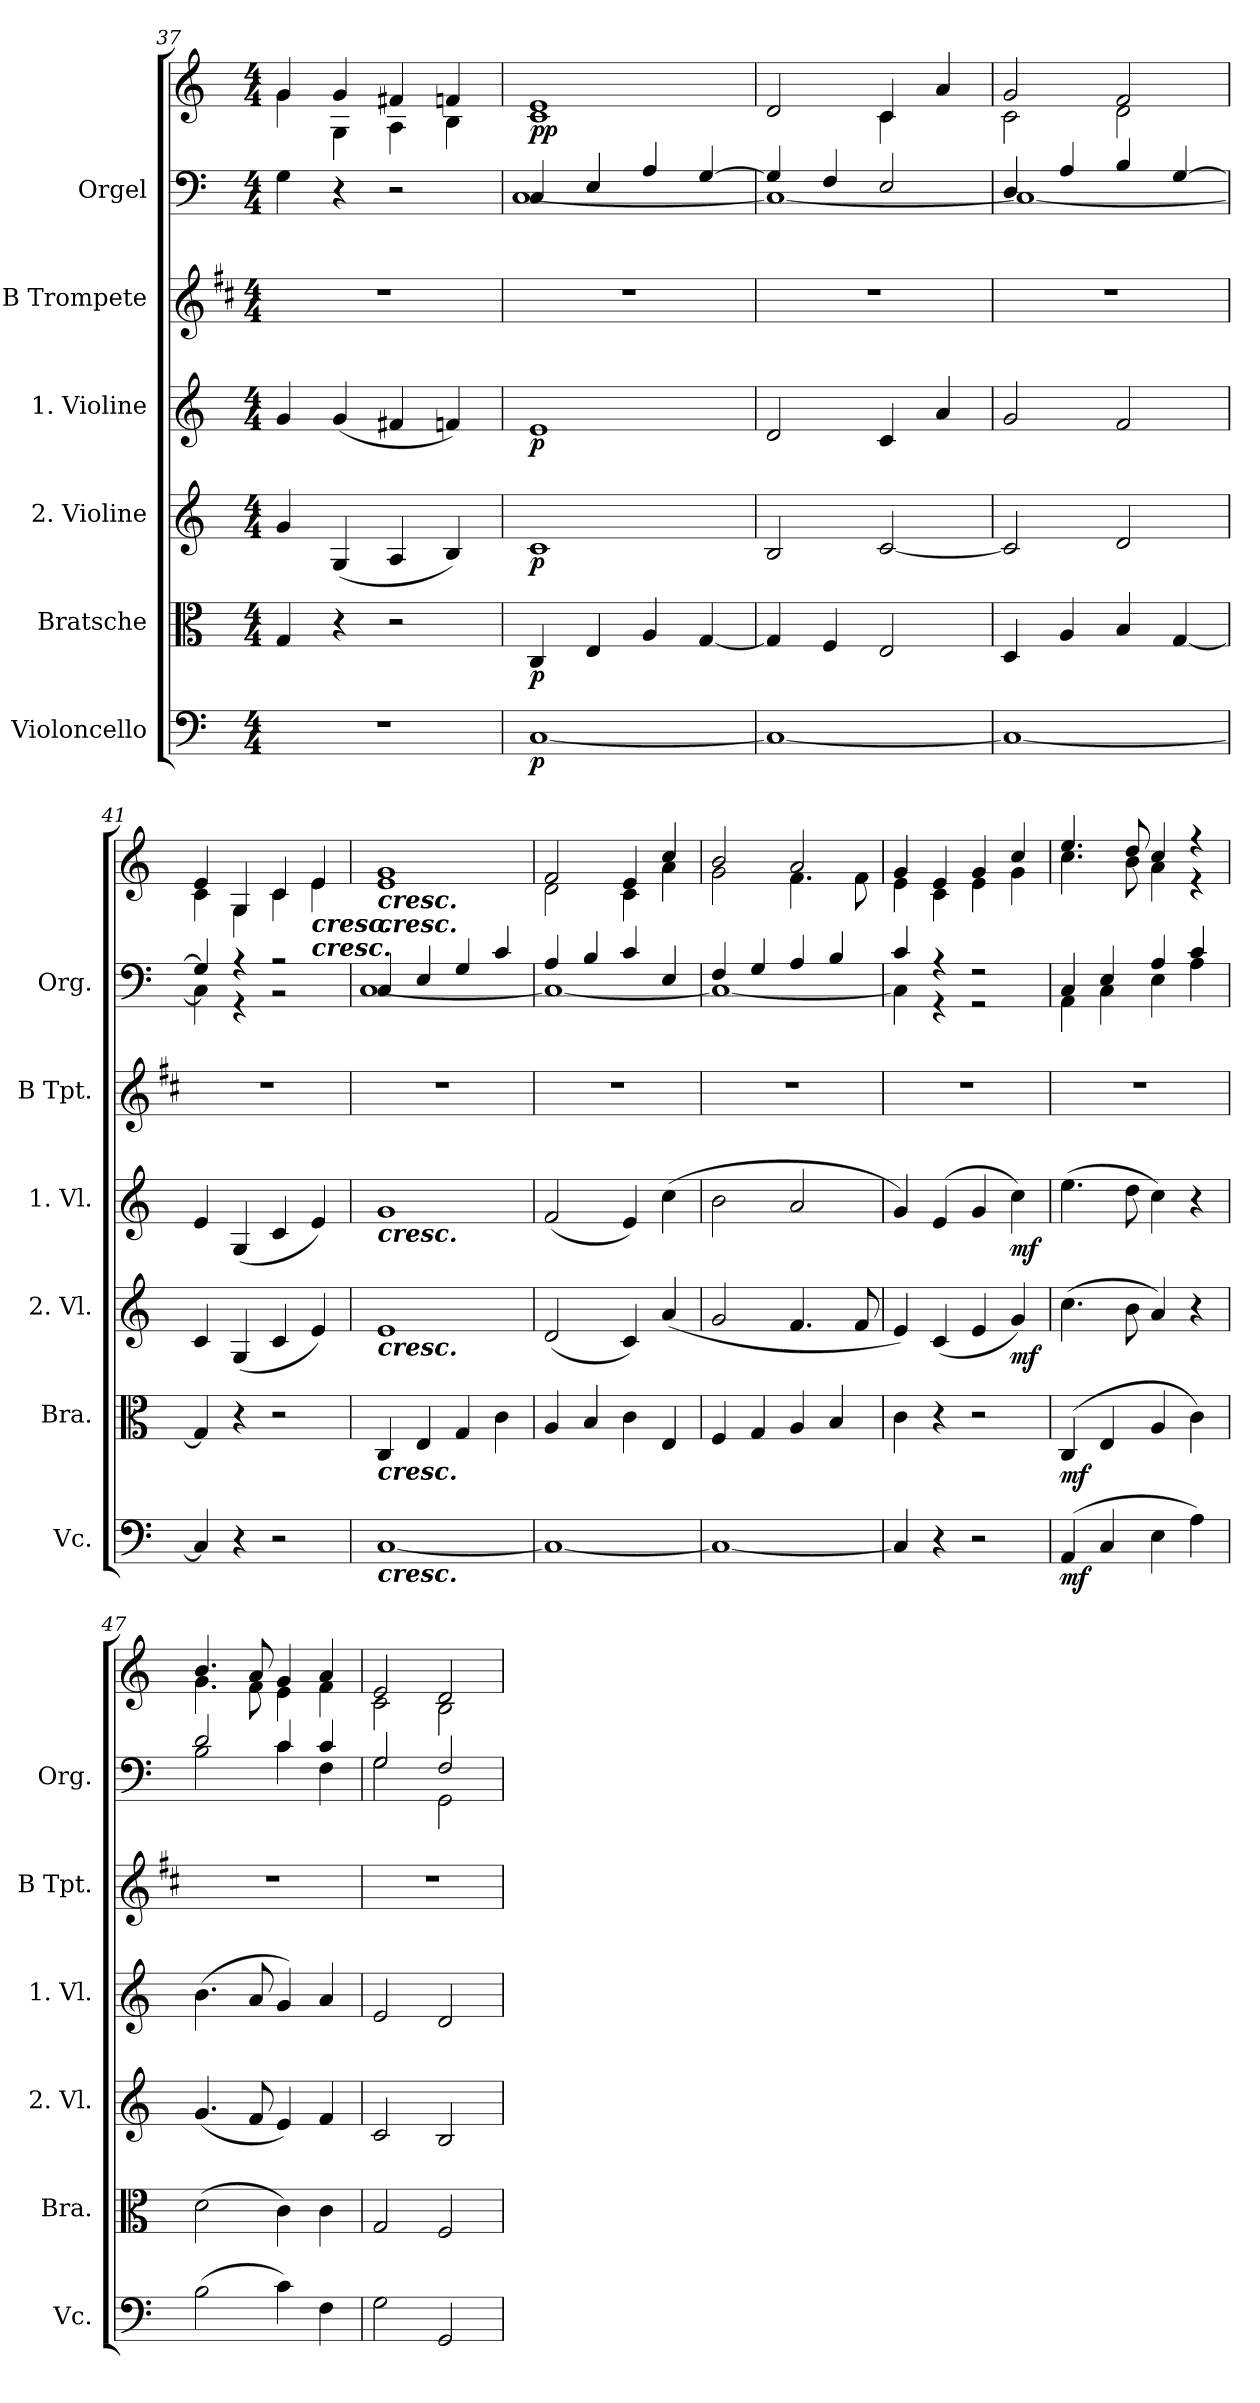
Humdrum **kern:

**kern	**dynam	**kern	**dynam	**kern	**dynam	**kern	**dynam	**kern	**kern	**kern	**dynam
*part6	*part6	*part5	*part5	*part4	*part4	*part3	*part3	*part2	*part1	*part1	*part1
*staff7	*staff7	*staff6	*staff6	*staff5	*staff5	*staff4	*staff4	*staff3	*staff2	*staff1	*staff1/2
*I"Violoncello	*	*I"Bratsche	*	*I"2. Violine	*	*I"1. Violine	*	*I"B Trompete	*I"Orgel	*	*
*I'Vc.	*	*I'Bra.	*	*I'2. Vl.	*	*I'1. Vl.	*	*I'B Tpt.	*I'Org.	*	*
*clefF4	*	*clefC3	*	*clefG2	*	*clefG2	*	*clefG2	*clefF4	*clefG2	*
*	*	*	*	*	*	*	*	*ITrd1c2	*	*	*
*k[]	*	*k[]	*	*k[]	*	*k[]	*	*k[]	*k[]	*k[]	*
*M4/4	*	*M4/4	*	*M4/4	*	*M4/4	*	*M4/4	*M4/4	*M4/4	*
=37	=37	=37	=37	=37	=37	=37	=37	=37	=37	=37	=37
*	*	*	*	*	*	*	*	*	*	*^	*
1r	.	4G/	.	4g/	.	4g/	.	1r	4G\	4g/	4g\	.
.	.	4r	.	(4G/	.	(4g/	.	.	4r	4g/	4G\	.
.	.	2r	.	4A/	.	4f#X/	.	.	2r	4f#X/	4A\	.
.	.	.	.	4B/)	.	4fn/)	.	.	.	4fn/	4B\	.
=38	=38	=38	=38	=38	=38	=38	=38	=38	=38	=38	=38	=38
*	*	*	*	*	*	*	*	*	*^	*	*	*
!	!LO:DY:b	!	!LO:DY:b	!	!LO:DY:b	!	!LO:DY:b	!	!	!	!	!	!LO:DY:b
!	!	!	!	!	!	!	!	!	!	!	!	!	!LO:DY:n=1:b
[1C	p	4C/	p	1c	p	1e	p	1r	4C/	[1C	1e	1c	p p
.	.	4E/	.	.	.	.	.	.	4E/	.	.	.	.
.	.	4A/	.	.	.	.	.	.	4A/	.	.	.	.
.	.	[4G/	.	.	.	.	.	.	[4G/	.	.	.	.
=39	=39	=39	=39	=39	=39	=39	=39	=39	=39	=39	=39	=39	=39
1C_	.	4G/]	.	2B/	.	2d/	.	1r	4G/]	1C_	2d/	2ryy	.
.	.	4F/	.	.	.	.	.	.	4F/	.	.	.	.
.	.	2E/	.	[2c/	.	4c/	.	.	2E/	.	4c/	4c\	.
.	.	.	.	.	.	4a/	.	.	.	.	4a/	4ryy	.
=40	=40	=40	=40	=40	=40	=40	=40	=40	=40	=40	=40	=40	=40
1C_	.	4D/	.	2c/]	.	2g/	.	1r	4D/	1C_	2g/	2c\	.
.	.	4A/	.	.	.	.	.	.	4A/	.	.	.	.
.	.	4B/	.	2d/	.	2f/	.	.	4B/	.	2f/	2d\	.
.	.	[4G/	.	.	.	.	.	.	[4G/	.	.	.	.
=41	=41	=41	=41	=41	=41	=41	=41	=41	=41	=41	=41	=41	=41
4C/]	.	4G/]	.	4c/	.	4e/	.	1r	4G/]	4C\]	4e/	4c\	.
4r	.	4r	.	(4G/	.	(4G/	.	.	4r	4r	4G/	4G\	.
2r	.	2r	.	4c/	.	4c/	.	.	2r	2r	4c/	4c\	.
!	!	!	!	!	!	!	!	!	!	!	!LO:TX:b:Bi:t=cresc.	!	!
!	!	!	!	!	!	!	!	!	!	!	!LO:TX:b:Bi:t=cresc.	!	!
.	.	.	.	4e/)	.	4e/)	.	.	.	.	4e/	4e\	.
!!LO:LB:g=z	!!
=42	=42	=42	=42	=42	=42	=42	=42	=42	=42	=42	=42	=42	=42
!	!	!	!	!	!	!	!	!	!	!	!LO:TX:b:Bi:t=cresc.	!	!
!	!	!	!	!	!	!	!	!	!	!	!LO:TX:b:Bi:t=cresc.	!	!
!	!	!	!	!	!	!LO:TX:b:Bi:t=cresc.	!	!	!	!	!	!	!
!	!	!	!	!LO:TX:b:Bi:t=cresc.	!	!	!	!	!	!	!	!	!
!	!	!LO:TX:b:Bi:t=cresc.	!	!	!	!	!	!	!	!	!	!	!
!LO:TX:b:Bi:t=cresc.	!	!	!	!	!	!	!	!	!	!	!	!	!
[1C	.	4C/	.	1e	.	1g	.	1r	4C/	[1C	1g	1e	.
.	.	4E/	.	.	.	.	.	.	4E/	.	.	.	.
.	.	4G/	.	.	.	.	.	.	4G/	.	.	.	.
.	.	4c\	.	.	.	.	.	.	4c/	.	.	.	.
=43	=43	=43	=43	=43	=43	=43	=43	=43	=43	=43	=43	=43	=43
1C_	.	4A/	.	(2d/	.	(2f/	.	1r	4A/	1C_	2f/	2d\	.
.	.	4B/	.	.	.	.	.	.	4B/	.	.	.	.
.	.	4c\	.	4c/)	.	4e/)	.	.	4c/	.	4e/	4c\	.
.	.	4E/	.	(4a/	.	(4cc\	.	.	4E/	.	4cc/	4a\	.
=44	=44	=44	=44	=44	=44	=44	=44	=44	=44	=44	=44	=44	=44
1C_	.	4F/	.	2g/	.	2b\	.	1r	4F/	1C_	2b/	2g\	.
.	.	4G/	.	.	.	.	.	.	4G/	.	.	.	.
.	.	4A/	.	4.f/	.	2a/	.	.	4A/	.	2a/	4.f\	.
.	.	4B/	.	.	.	.	.	.	4B/	.	.	.	.
.	.	.	.	8f/	.	.	.	.	.	.	.	8f\	.
=45	=45	=45	=45	=45	=45	=45	=45	=45	=45	=45	=45	=45	=45
4C/]	.	4c\	.	4e/)	.	4g/)	.	1r	4c/	4C\]	4g/	4e\	.
4r	.	4r	.	(4c/	.	(4e/	.	.	4r	4r	4e/	4c\	.
2r	.	2r	.	4e/	.	4g/	.	.	2r	2r	4g/	4e\	.
!	!	!	!	!	!LO:DY:b	!	!LO:DY:b	!	!	!	!	!	!LO:DY:b
!	!	!	!	!	!	!	!	!	!	!	!	!	!LO:DY:n=1:b
.	.	.	.	4g/)	mf	4cc\)	mf	.	.	.	4cc/	4g\	mf mf
=46	=46	=46	=46	=46	=46	=46	=46	=46	=46	=46	=46	=46	=46
!	!LO:DY:b	!	!LO:DY:b	!	!	!	!	!	!	!	!	!	!
(4AA/	mf	(4C/	mf	(4.cc\	.	(4.ee\	.	1r	4C/	4AA\	4.ee/	4.cc\	.
4C/	.	4E/	.	.	.	.	.	.	4E/	4C\	.	.	.
.	.	.	.	8b\	.	8dd\	.	.	.	.	8dd/	8b\	.
4E\	.	4A/	.	4a/)	.	4cc\)	.	.	4A/	4E\	4cc/	4a\	.
4A\)	.	4c\)	.	4r	.	4r	.	.	4c/	4A\	4r	4r	.
=47	=47	=47	=47	=47	=47	=47	=47	=47	=47	=47	=47	=47	=47
(2B\	.	(2d\	.	(4.g/	.	(4.b\	.	1r	2d/	2B\	4.b/	4.g\	.
.	.	.	.	8f/	.	8a/	.	.	.	.	8a/	8f\	.
4c\)	.	4c\)	.	4e/)	.	4g/)	.	.	4c/	4c\	4g/	4e\	.
4F\	.	4c\	.	4f/	.	4a/	.	.	4c/	4F\	4a/	4f\	.
!!LO:PB:g=z	!!
=48	=48	=48	=48	=48	=48	=48	=48	=48	=48	=48	=48	=48	=48
2G\	.	2G/	.	2c/	.	2e/	.	1r	2G/	2G\	2e/	2c\	.
2GG/	.	2F/	.	2B/	.	2d/	.	.	2F/	2GG\	2d/	2B\	.
*	*	*	*	*	*	*	*	*	*v	*v	*	*	*
*	*	*	*	*	*	*	*	*	*	*v	*v	*
=	=	=	=	=	=	=	=	=	=	=	=
*-	*-	*-	*-	*-	*-	*-	*-	*-	*-	*-	*-
